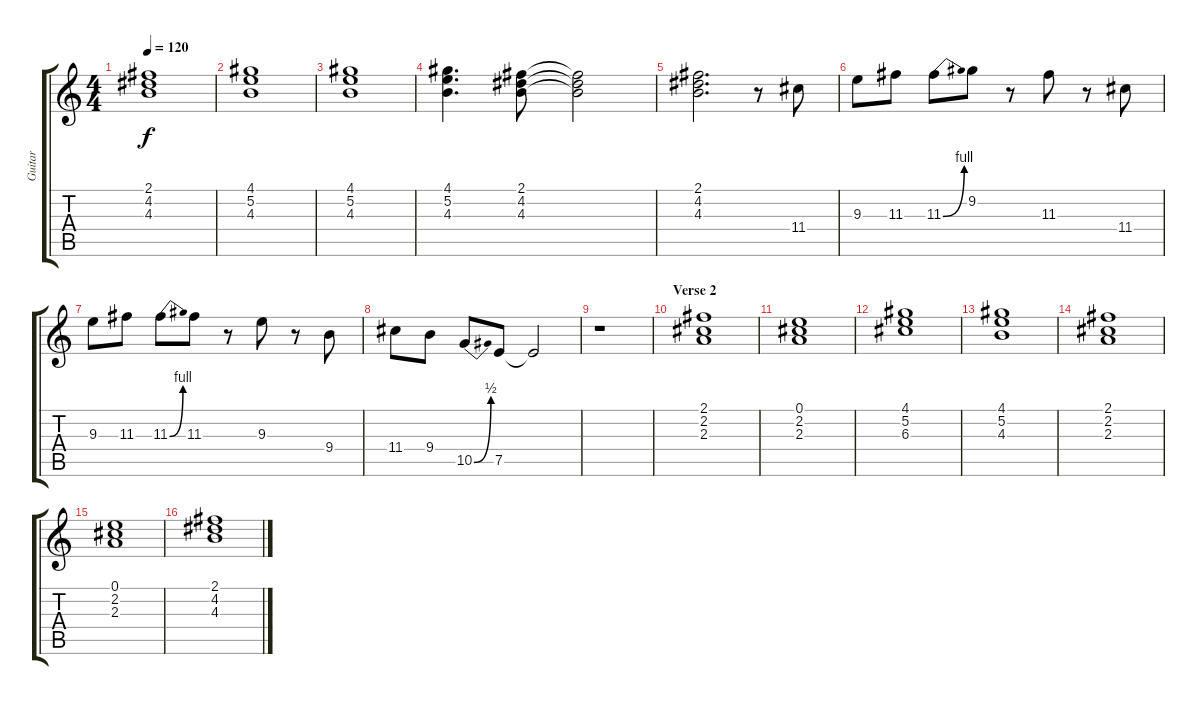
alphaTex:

\track ("Guitar" "Guitar") {instrument acousticguitarsteel}
\staff {score tabs}
\tuning (E4 B3 G3 D3 A2 E2) {hide}
\ts (4 4)
\tempo 120
\clef g2
\ks c
(2.1 4.2 4.3).1{dy f} |
(4.1 5.2 4.3).1 |
(4.1 5.2 4.3).1 |
(4.1 5.2 4.3).4{d} (2.1 4.2 4.3).8 (2.1{t} 4.2{t} 4.3{t}).2 |
(2.1 4.2 4.3).2{d} r.8 11.4.8 |
9.3.8 11.3.8 11.3{be (bend 0 0 60 4)}.8 9.2.8 r.8 11.3.8 r.8 11.4.8 |
9.3.8 11.3.8 11.3{be (bend 0 0 60 4)}.8 11.3.8 r.8 9.3.8 r.8 9.4.8 |
11.4.8 9.4.8 10.5{be (bend 0 0 60 2)}.8 7.5.8 7.5{t}.2 |
r.1 |
\section ("" "Verse 2")
(2.1 2.2 2.3).1 |
(0.1 2.2 2.3).1 |
(4.1 5.2 6.3).1 |
(4.1 5.2 4.3).1 |
(2.1 2.2 2.3).1 |
(0.1 2.2 2.3).1 |
(2.1 4.2 4.3).1
